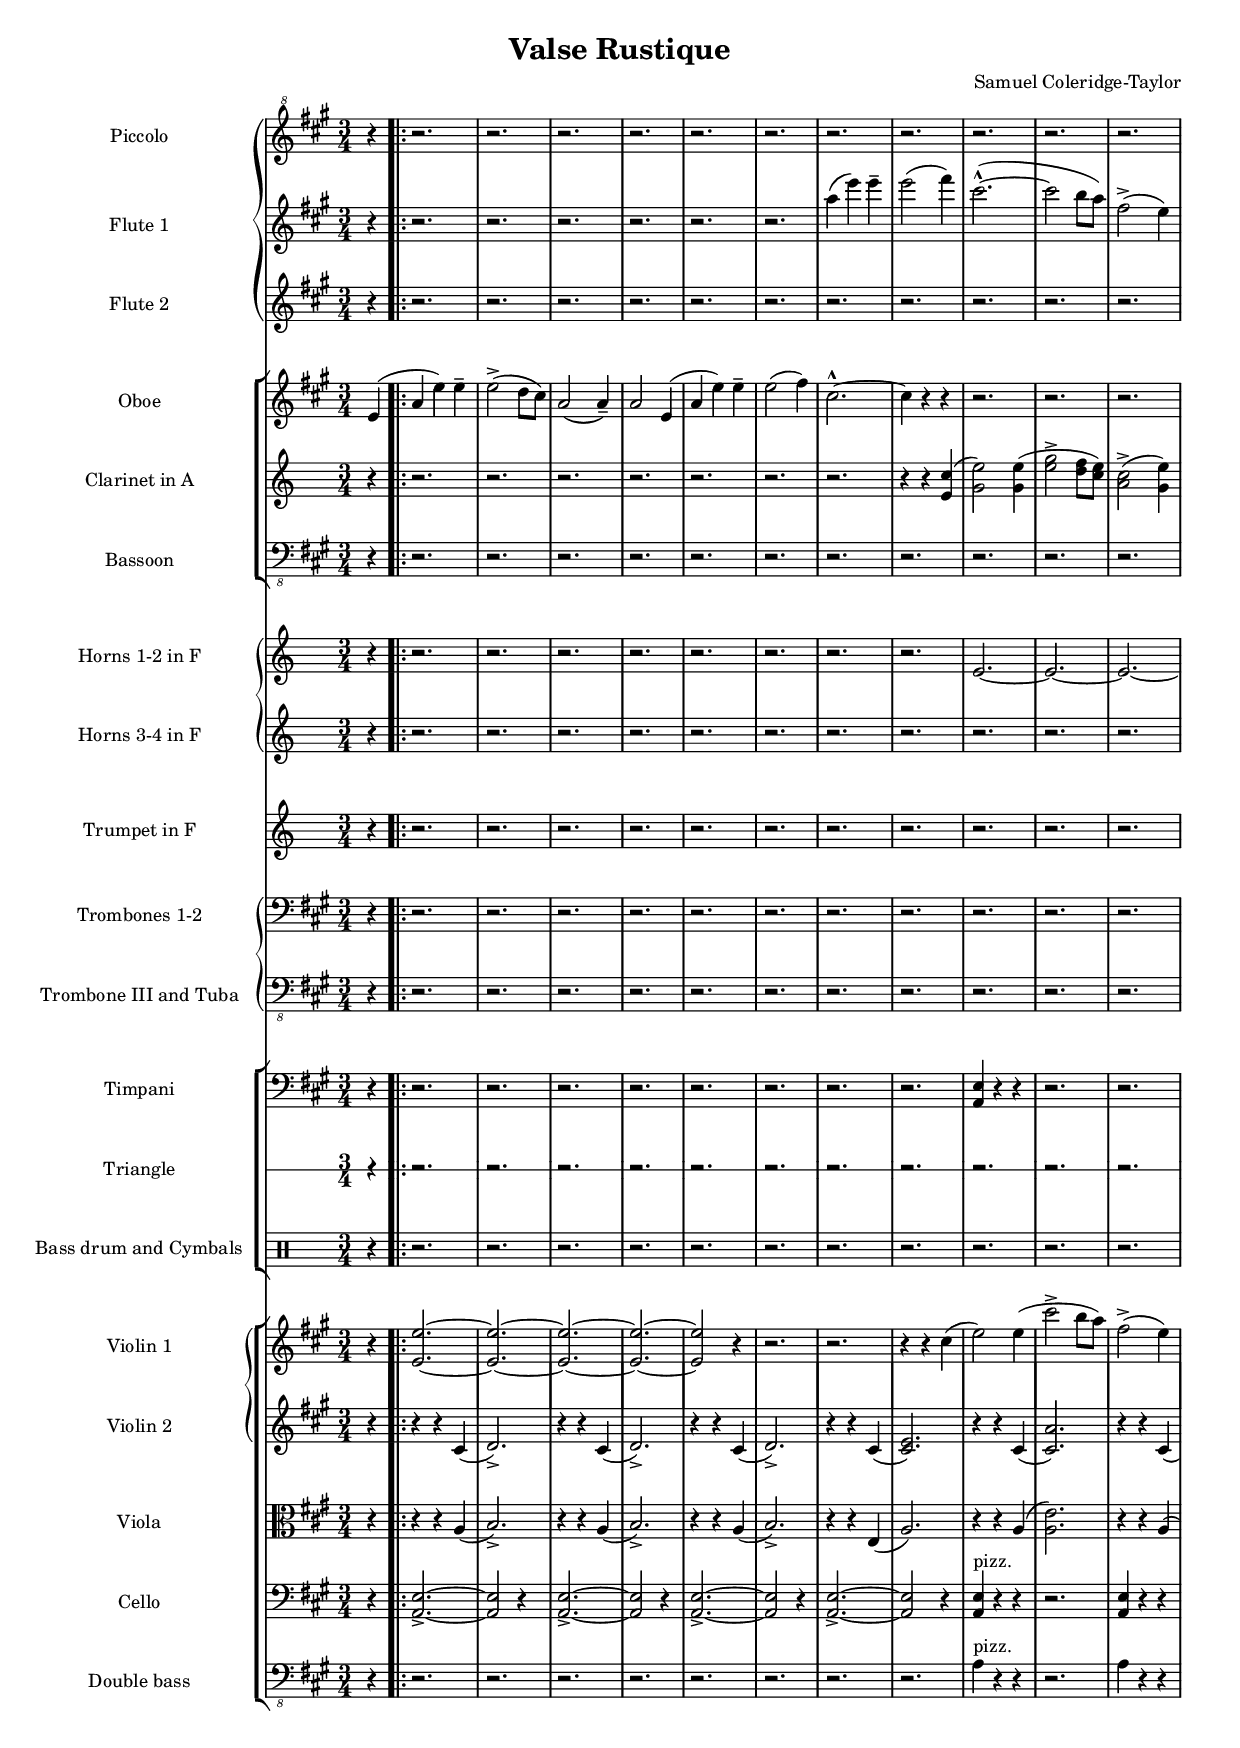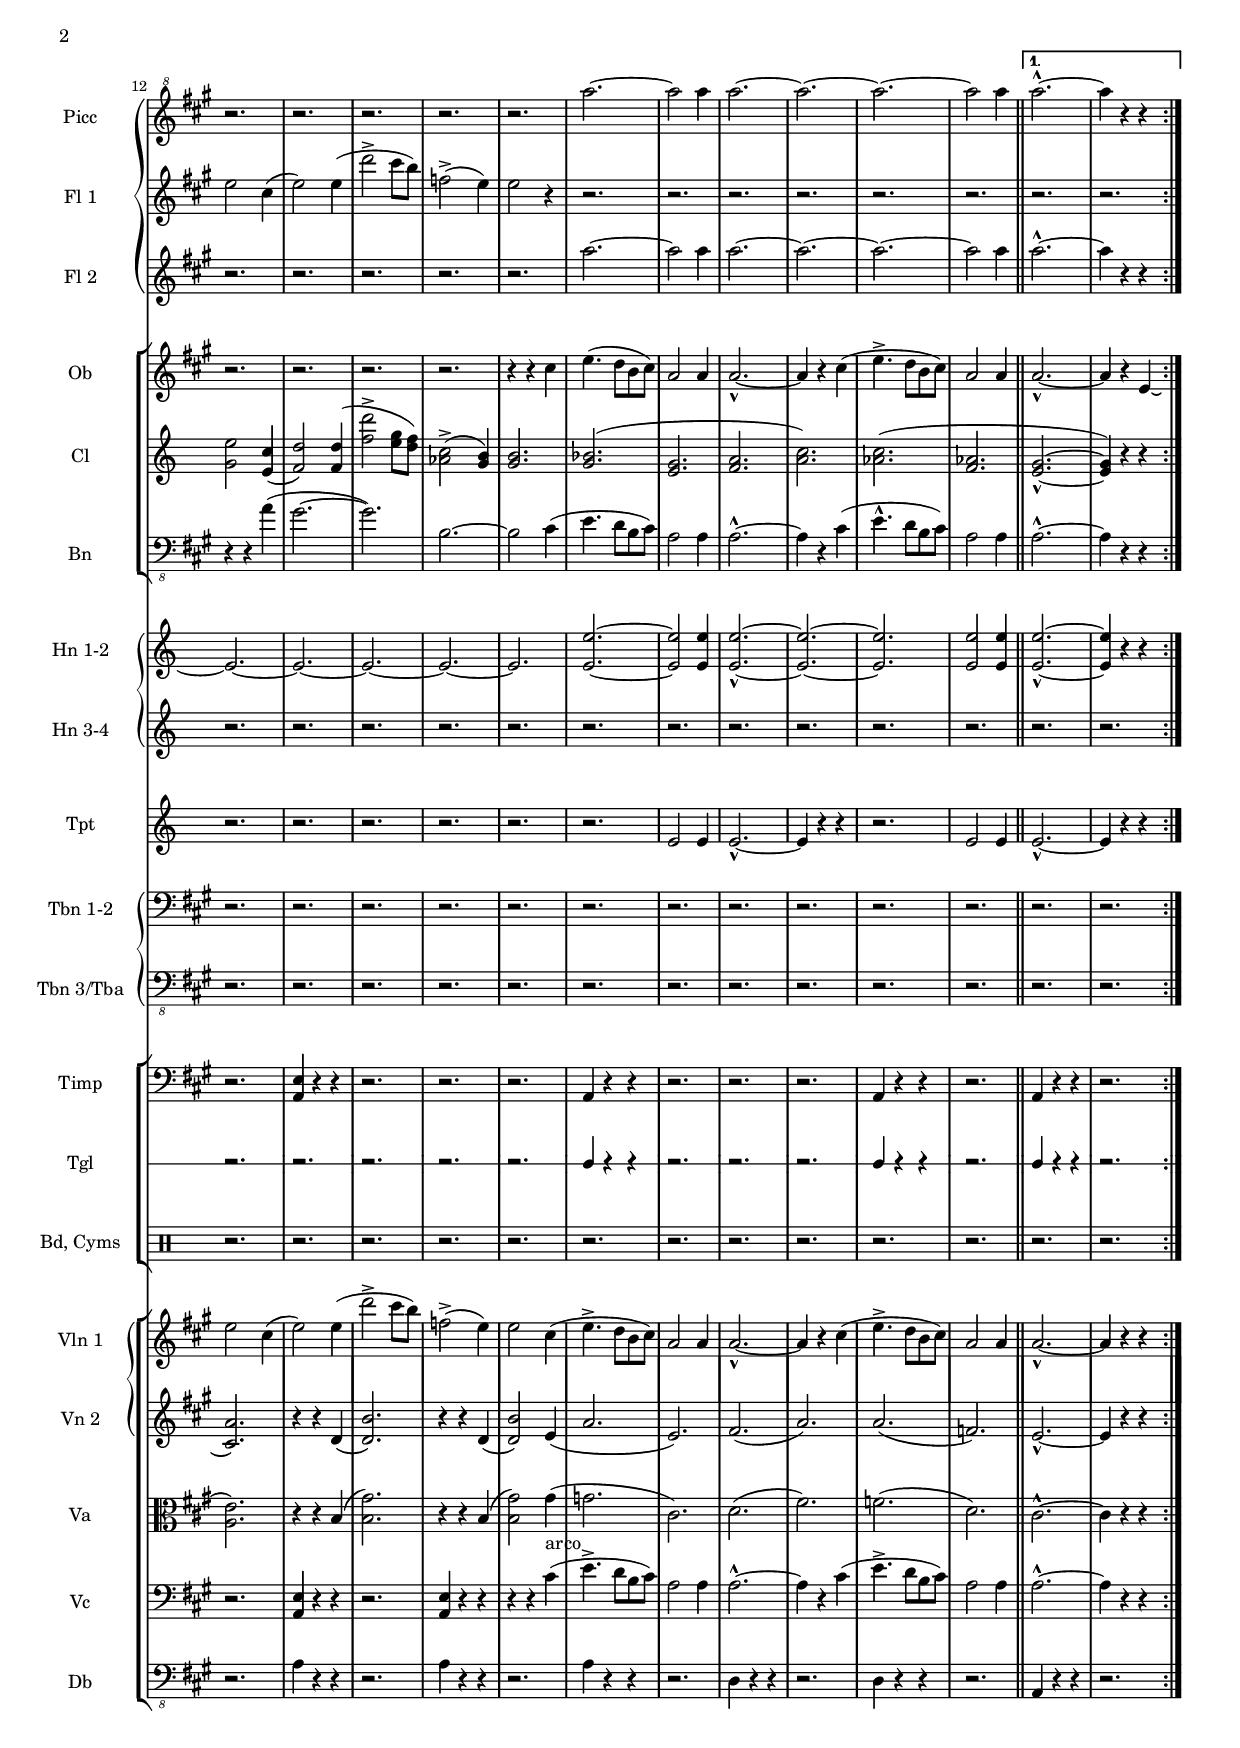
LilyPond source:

\version "2.20.0"

#(set-global-staff-size 16)
\paper {
  indent = 3.5\cm  % add space for instrumentName
  short-indent = 1.5\cm  % add less space for shortInstrumentName
}

piccoloMusic = \relative c'''' {
  \clef "treble^8"
  \key a \major
  \time 3/4 \partial 4 
  r4 |
  \repeat volta 2 {
    \repeat unfold 16 { r2. | }
    a2.~ |
    a2 a4 |
    a2.~ |
    a2.~ |
    a2.~ |
    a2 a4 |
    \bar "||"
  }
  \alternative {
    {
      a2.-^~ |
      a4 r r |
    }
    {}
  }
}



fluteIMusic = \relative c''' {
  \key a \major
  \time 3/4 \partial 4 
  r4 |
  \repeat volta 2 {
    \repeat unfold 6 { r2. | }
    a4( e') e-- |
    e2( fis4) |
    cis2.-^~( |
    cis2 b8 a) |
    fis2->( e4) |
    e2 cis4( |
    e2) e4( |
    d'2-> cis8 b) |
    f2->( e4) |
    e2 r4 |
    \repeat unfold 6 { r2. | }
    \bar "||"
  }
  \alternative {
    {
      r2. | r2. |
    }
    {
    }
  }
}

fluteIIMusic = \relative c''' {
  \key a \major
  \time 3/4 \partial 4 
  r4 |
  \repeat volta 2 {
    \repeat unfold 16 { r2. | }
    a2.~ |
    a2 a4 |
    a2.~ |
    a2.~ |
    a2.~ |
    a2 a4 |
    \bar "||"
  }
  \alternative {
    {
      a2.-^~ |
      a4 r r |
    }
    {
    }
  }
}


oboeMusic = \relative c' {
  \key a \major
  \time 3/4 \partial 4 
  e4( |
  \repeat volta 2 {
    a4 e') e-- |
    e2->( d8 cis) |
    a2( a4--) |
    a2 e4( |
    a4 e') e-- |
    e2( fis4) |
    cis2.-^~ |
    cis4 r r |
    \repeat unfold 7 { r2. | }
    r4 r cis |
    e4.( d8 b cis) |
    a2 a4 |
    a2.-^~ |
    a4 r cis( |
    e4.-> d8 b cis) |
    a2 a4 |
    \bar "||"
  }
  \alternative {
    {
      a2.-^~ |
      a4 r e\laissezVibrer |
    }
    {
    }
  }
}


% Pitches as written on a manuscript for Clarinet in A
% are transposed to concert pitch.

clarinetMusic = \relative c' {
  \transposition a
  \key a \major
  \time 3/4 \partial 4 
  r4 |
  \repeat volta 2 {
    \repeat unfold 7 { r2. | }
    r4 r <cis a'>( |
    <e cis'>2) <e cis'>4( |
    <cis' e>2-> <b d>8 <a cis>) |
    <fis a>2->( <e cis'>4) |
    <e cis'>2 <cis a'>4( |
    <d b'>2) <d b'>4( |
    <d' b'>2-> <cis e>8 <b d>) |
    <f a>2->( <e gis>4) |
    <e gis>2. |
    <e g>2.( |
    <cis e>2. |
    <d fis>2. |
    <fis a>2.) |
    <f a>2.( |
    <d f>2. |
    \bar "||"
  }
  \alternative {
    {
      <cis e>2.-^~ |
      <cis e>4) r r |
    }
    {
    }
  }
}


bassoonMusic = \relative c {
  \clef "bass_8"
  \key a \major
  \time 3/4 \partial 4 
  r4 |
  \repeat volta 2 {
    \repeat unfold 11 { r2. | }
    r4 r a'( |
    gis2.~ |
    gis2.) |
    b,2.~ |
    b2 cis4( |
    e4. d8 b cis) | % TODO: is there a -^ mark on e that's missing?
    a2 a4 |
    a2.-^~ |
    a4 r cis( |
    e4.-^ d8 b cis) |
    a2 a4 |
    \bar "||"
  }
  \alternative {
    {
      a2.-^~ |
      a4 r r
    }
    {
    }
  }
}



hornIAndIIMusic = \relative c' {
  \transposition f'
%  \key a \major
  \time 3/4 \partial 4 
  r4 |
  \repeat volta 2 {
    \repeat unfold 8 { r2. | }
    \repeat unfold 7 { a2.~ | } a2. |
    <a a'>2.~ |
    <a a'>2 <a a'>4 |
    <a a'>2.-^~ |
    <a a'>2.~ |
    <a a'>2. |
    <a a'>2 <a a'>4 |
    \bar "||"
  }
  \alternative {
    {
      <a a'>2.-^~ |
      <a a'>4 r r |
    }
    {
    }
  }
}



hornIIIAndIVMusic = \relative c' {
  \transposition f'
%  \key a \major
  \time 3/4 \partial 4 
  r4 |
  \repeat volta 2 {
    \repeat unfold 22 { r2. | }
    \bar "||"
  }
  \alternative {
    {
      r2. | r2. |
    }
    {
    }
  }
}



trumpetMusic = \relative c' {
  \transposition f'
%  \key a \major
  \time 3/4 \partial 4 
  r4 |
  \repeat volta 2 {
    \repeat unfold 17 { r2. | }
    a2 a4 |
    a2.-^~ |
    a4 r r |
    r2. |
    a2 a4 |
    \bar "||"
  }
  \alternative {
    {
      a2.-^~ |
      a4 r r |
    }
    {
    }
  }
}



tromboneIAndIIMusic = \relative c, {
  \clef "bass"
  \key a \major
  \time 3/4 \partial 4 
  r4 |
  \repeat volta 2 {
    \repeat unfold 22 { r2. | }
    \bar "||"
  }
  \alternative {
    {
      r2. | r2. |
    }
    {
    }
  }
}



tromboneIIIAndTubaMusic = \relative c, {
  \clef "bass_8"
  \key a \major
  \time 3/4 \partial 4 
  r4 |
  \repeat volta 2 {
    \repeat unfold 22 { r2. | }
    \bar "||"
  }
  \alternative {
    {
      r2. | r2. |
    }
    {
    }
  }
}



timpaniMusic = \relative c {
  \clef "bass"
  \key a \major
  \time 3/4 \partial 4 
  r4 |
  \repeat volta 2 {
    \repeat unfold 8 { r2. | }
    <a e'>4 r r |
    \repeat unfold 3 { r2. | }
    <a e'>4 r r |
    \repeat unfold 3 { r2. | }
    a4 r r |
    \repeat unfold 3 { r2. | }
    a4 r r |
    r2. |
    \bar "||"
  }
  \alternative {
    {
      a4 r r |
      r2. |
    }
    {
    }
  }
}



triangleMusic = \relative c {
  \time 3/4 \partial 4 
  r4 |
  \repeat volta 2 {
    \repeat unfold 16 { r2. | }
    b4 r r |
    \repeat unfold 3 { r2. | }
    b4 r r |
    r2.
    \bar "||"
  }
  \alternative {
    {
      b4 r r |
      r2.
    }
    {
    }
  }
}



bassDrumCymbalsMusic = \relative c {
  \time 3/4 \partial 4 
  r4 |
  \repeat volta 2 {
    \repeat unfold 22 { r2. | }
    \bar "||"
  }
  \alternative {
    {
      r2. | r2. |
    }
    {
    }
  }
}


violinIMusic = \relative c' {
  \key a \major
  \time 3/4 \partial 4 
  r4 |
  \repeat volta 2 {
    <e e'>2.~ |
    <e e'>2.~ |
    <e e'>2.~ |
    <e e'>2.~ |
    <e e'>2 r4 |
    r2. | r2. |
    r4 r cis'( |
    e2) e4( |
    cis'2-> b8 a) |
    fis2->( e4) |
    e2 cis4( |
    e2) e4( |
    d'2-> cis8 b) |
    f2->( e4) |
    e2 cis4( |
    e4.-> d8 b cis) |
    a2 a4 |
    a2.-^~ |
    a4 r cis( |
    e4.-> d8 b cis) |
    a2 a4 |
    \bar "||"
  }
  \alternative {
    {
      a2.-^~ |
      a4 r r |
    }
    {
    }
  }
}



violinIIMusic = \relative c' {
  \key a \major
  \time 3/4 \partial 4 
  r4 |
  \repeat volta 2 {
    r4 r cis( |
    d2.->) |
    r4 r cis( |
    d2.->) |
    r4 r cis( |
    d2.->) |
    r4 r cis( |
    <cis e>2.) | % TODO: no articulation marks from here?
    r4 r cis( |
    <cis a'>2.) |
    r4 r cis( |
    <cis a'>2.) |
    r4 r d( |
    <d b'>2.) |
    r4 r d( |
    <d b'>2) e4( |
    a2. |
    e2.) |
    fis2.( |
    a2.) |
    a2.( |
    f2.) |
    \bar "||"
  }
  \alternative {
    {
      e2.-^~ |
      e4 r r |
    }
    {
    }
  }
}



violaMusic = \relative c' {
  \clef "alto"
  \key a \major
  \time 3/4 \partial 4 
  r4 |
  \repeat volta 2 {
    r4 r a( |
    b2.->) |
    r4 r a( |
    b2.->) |
    r4 r a( |
    b2.->) |
    r4 r e,( |
    a2.) | % TODO: no articulation marks from here?
    r4 r a( |
    <a e'>2.) |
    r4 r a( |
    <a e'>2.) |
    r4 r b( |
    <b gis'>2.) |
    r4 r b( |
    <b gis'>2) gis'4( |
    g2. |
    cis,2.) |
    d2.( |
    fis2.) |
    f2.( |
    d2.) |
    \bar "||"
  }
  \alternative {
    {
      cis2.-^~ |
      cis4 r r |
    }
    {
    }
  }
}



celloMusic = \relative c {
  \clef "bass"
  \key a \major
  \time 3/4 \partial 4 
  r4 |
  \repeat volta 2 {
    <a e'>2.->~ |
    <a e'>2 r4 |
    <a e'>2.->~ |
    <a e'>2 r4 |
    <a e'>2.->~ |
    <a e'>2 r4 |
    <a e'>2.->~ |
    <a e'>2 r4 |
    <a e'>4^"pizz." r r |
    r2. 
    <a e'>4 r r | % TODO: also pizz?
    r2. 
    <a e'>4 r r | % TODO: also pizz?
    r2. 
    <a e'>4 r r | % TODO: also pizz?
    r4 r cis'^"arco"( |
    e4.-> d8 b cis) |
    a2 a4 |
    a2.-^~ |
    a4 r cis( |
    e4.-> d8 b cis) |
    a2 a4 |
    \bar "||"
  }
  \alternative {
    {
      a2.-^~ |
      a4 r r |
    }
    {
    }
  }
}



bassMusic = \relative c {
  \clef "bass_8"
  \key a \major
  \time 3/4 \partial 4 
  r4 |
  \repeat volta 2 {
    \repeat unfold 8 { r2. | }
    a4^"pizz." r r |
    r2. |
    a4 r r |
    r2. |
    a4 r r |
    r2. |
    a4 r r |
    r2. |
    a4 r r |
    r2. |
    d,4 r r |
    r2. |
    d4 r r |
    r2. |
    \bar "||"
  }
  \alternative {
    {
      a4 r r |
      r2. |
    }
    {
    }
  }
}



\header {
  title = "Valse Rustique"
  composer = "Samuel Coleridge-Taylor"
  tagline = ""
}

%showLastLength = r2.*4
\score {
  <<
    \new GrandStaff = "StaffGroup_flutes" <<
      \new Staff = "Staff_picc" \with { instrumentName = "Piccolo" shortInstrumentName = "Picc" }
      \piccoloMusic
      \new Staff = "Staff_flute1" \with { instrumentName = "Flute 1" shortInstrumentName = "Fl 1" }
      \fluteIMusic
      \new Staff = "Staff_flute2" \with { instrumentName = "Flute 2" shortInstrumentName = "Fl 2" }
      \fluteIIMusic

    >>
    \new StaffGroup = "StaffGroup_woodwinds" <<
      \new Staff = "Staff_oboe" \with { instrumentName = "Oboe" shortInstrumentName = "Ob" }
      \oboeMusic

      \new Staff = "Staff_clarinet" \with { instrumentName = "Clarinet in A" shortInstrumentName = "Cl" }

      % Declare that written Middle C in the music
      % to follow sounds a concert B flat, for
      % output using sounded pitches such as MIDI.
      %\transposition a

      % Print music for a B-flat clarinet
      \transpose a c' \clarinetMusic
      \new Staff = "Staff_bassoon" \with { instrumentName = "Bassoon" shortInstrumentName = "Bn" }
      \bassoonMusic
    >>

    \new GrandStaff = "StaffGroup_horns" <<
      \new Staff = "Staff_hornsIAndII" \with { instrumentName = "Horns 1-2 in F" shortInstrumentName = "Hn 1-2" }
       % \transposition f
        \transpose f c' \hornIAndIIMusic
      \new Staff = "Staff_hornsIIIAndIV" \with { instrumentName = "Horns 3-4 in F" shortInstrumentName = "Hn 3-4" }
       % \transposition f
      \transpose f c' \hornIIIAndIVMusic
    >>

    \new Staff = "Staff_trumpet" \with { instrumentName = "Trumpet in F" shortInstrumentName = "Tpt" }
    % \transposition f
    \transpose f c' \trumpetMusic

    \new GrandStaff = "StaffGroup_low_brass" <<
      \new Staff = "Staff_tbn12" \with { instrumentName = "Trombones 1-2" shortInstrumentName = "Tbn 1-2" }
      \tromboneIAndIIMusic
      \new Staff = "Staff_tbn3tuba" \with { instrumentName = "Trombone III and Tuba" shortInstrumentName = "Tbn 3/Tba" }
      \tromboneIIIAndTubaMusic
    >>

    \new StaffGroup = "StaffGroup_percussion" <<
      \new Staff = "Staff_timpani" \with { instrumentName = "Timpani" shortInstrumentName = "Timp" }
      \timpaniMusic
      \new RhythmicStaff = "Staff_triangle" \with { instrumentName = "Triangle" shortInstrumentName = "Tgl" }
      \triangleMusic
      \new DrumStaff = "Staff_BDCymbals" \with { instrumentName = "Bass drum and Cymbals" shortInstrumentName = "Bd, Cyms" }
      \bassDrumCymbalsMusic
    >>
    \new StaffGroup = "StaffGroup_strings" <<
      \new GrandStaff = "GrandStaff_violins" <<
        \new Staff = "Staff_violinI" \with { instrumentName = "Violin 1" shortInstrumentName = "Vln 1" }
        \violinIMusic

        \new Staff = "Staff_violinII" \with { instrumentName = "Violin 2" shortInstrumentName = "Vn 2" }
        \violinIIMusic
      >>

      \new Staff = "Staff_viola" \with { instrumentName = "Viola" shortInstrumentName = "Va" }
      \violaMusic

      \new Staff = "Staff_cello" \with { instrumentName = "Cello" shortInstrumentName = "Vc" }
      \celloMusic

      \new Staff = "Staff_bass" \with { instrumentName = "Double bass" shortInstrumentName = "Db" }
      \bassMusic
    >>
  >>
  \layout { }
  \midi { }
}
